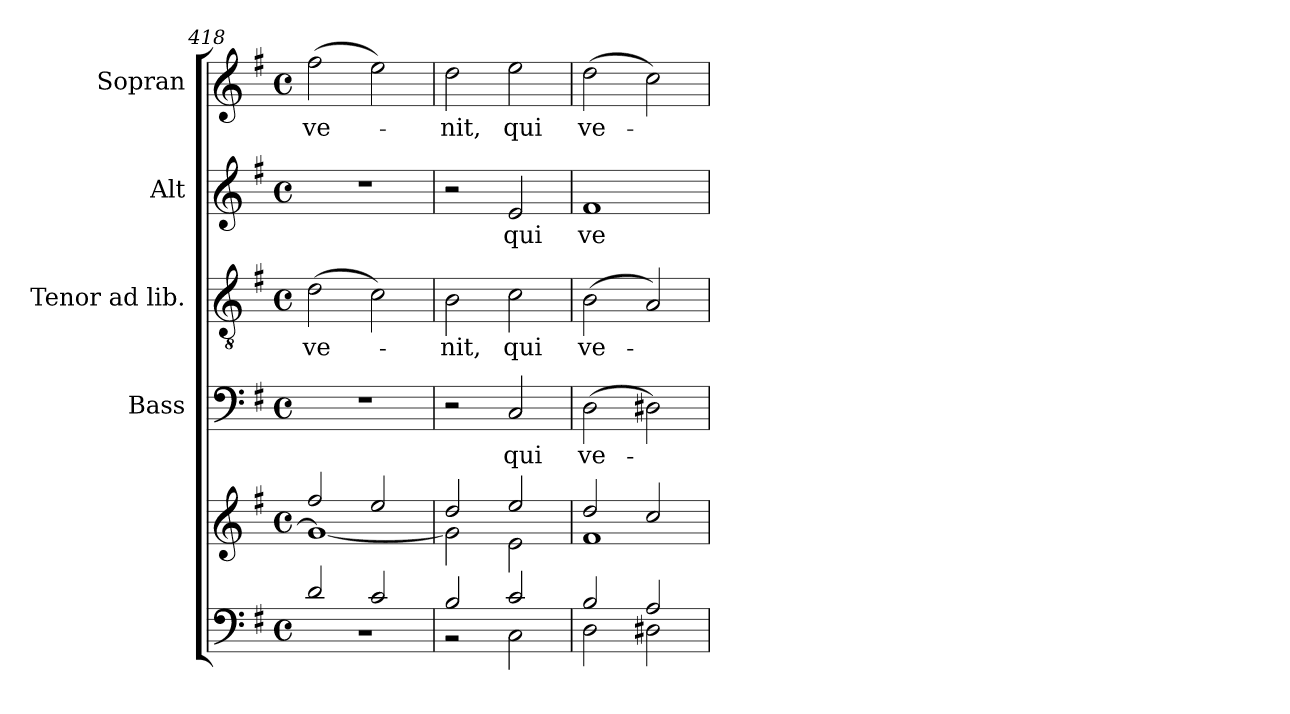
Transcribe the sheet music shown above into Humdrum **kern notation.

**kern	**kern	**kern	**text	**kern	**text	**kern	**text	**kern	**text
*part5	*part5	*part4	*part4	*part3	*part3	*part2	*part2	*part1	*part1
*staff6	*staff5	*staff4	*staff4	*staff3	*staff3	*staff2	*staff2	*staff1	*staff1
*	*	*I"Bass	*	*I"Tenor ad lib.	*	*I"Alt	*	*I"Sopran	*
*	*	*I'B.	*	*I'T.	*	*I'A.	*	*I'S.	*
*clefF4	*clefG2	*clefF4	*	*clefGv2	*	*clefG2	*	*clefG2	*
*k[f#]	*k[f#]	*k[f#]	*	*k[f#]	*	*k[f#]	*	*k[f#]	*
*G:	*G:	*G:	*	*G:	*	*G:	*	*G:	*
*M4/4	*M4/4	*M4/4	*	*M4/4	*	*M4/4	*	*M4/4	*
*met(c)	*met(c)	*met(c)	*	*met(c)	*	*met(c)	*	*met(c)	*
=418	=418	=418	=418	=418	=418	=418	=418	=418	=418
*^	*^	*	*	*	*	*	*	*	*
!	!	!	!	!	!	!	!LO:LY:b	!	!	!	!LO:LY:b
2d/	1r	2ff#/	1g_	1r	.	(>2d\	ve-	1r	.	(>2ff#\	ve-
2c/	.	2ee/	.	.	.	2c\)	.	.	.	2ee\)	.
=419	=419	=419	=419	=419	=419	=419	=419	=419	=419	=419	=419
!	!	!	!	!	!	!	!LO:LY:b	!	!	!	!LO:LY:b
2B/	2r	2dd/	2g\]	2r	.	2B\	-nit,	2r	.	2dd\	-nit,
!	!	!	!	!	!LO:LY:b	!	!LO:LY:b	!	!LO:LY:b	!	!LO:LY:b
2c/	2C\	2ee/	2e\	2C/	qui	2c\	qui	2e/	qui	2ee\	qui
=420	=420	=420	=420	=420	=420	=420	=420	=420	=420	=420	=420
!	!	!	!	!	!LO:LY:b	!	!LO:LY:b	!	!LO:LY:b	!	!LO:LY:b
2B/	2D\	2dd/	1f#	(>2D\	ve-	(>2B\	ve-	1f#	ve-	(>2dd\	ve-
2A/	2D#X\	2cc/	.	2D#X\)	.	2A/)	.	.	.	2cc\)	.
*v	*v	*	*	*	*	*	*	*	*	*	*
*	*v	*v	*	*	*	*	*	*	*	*
=	=	=	=	=	=	=	=	=	=
*-	*-	*-	*-	*-	*-	*-	*-	*-	*-
